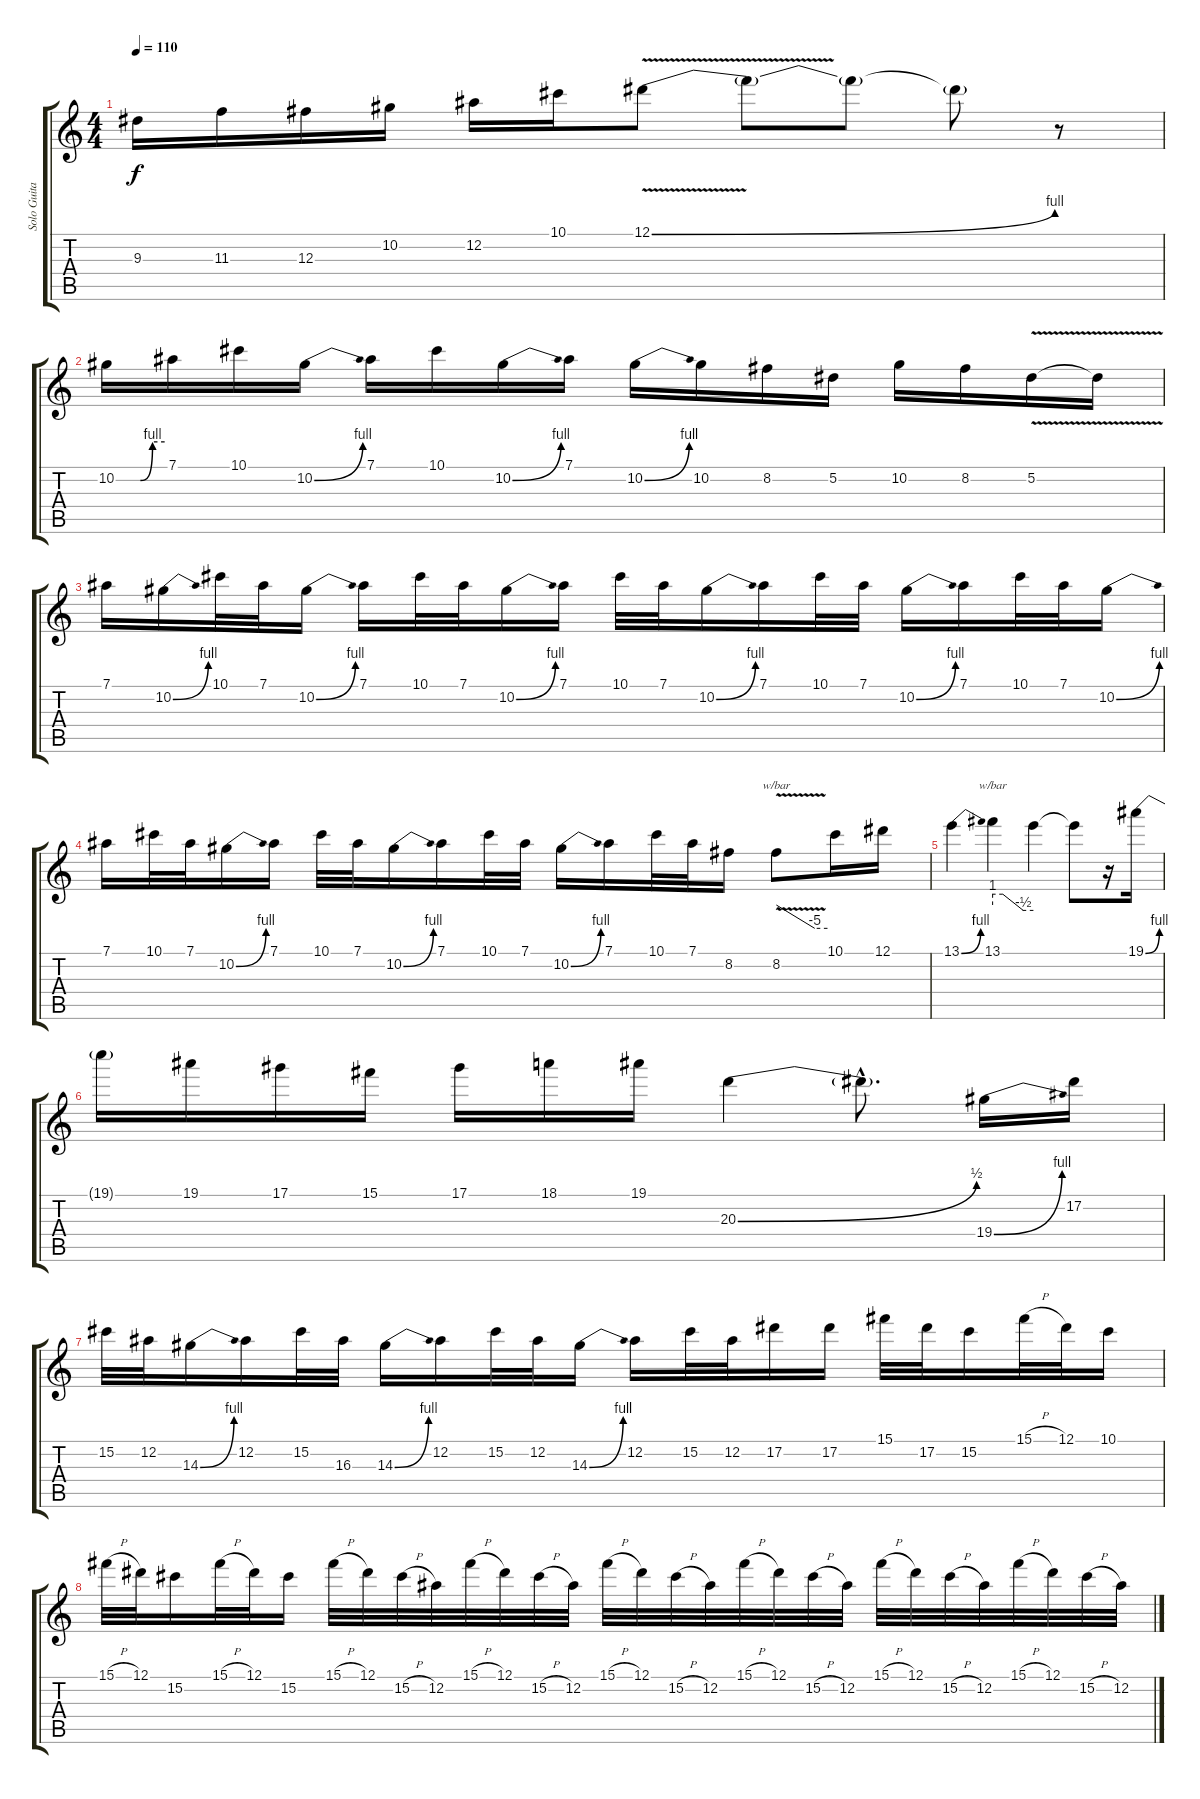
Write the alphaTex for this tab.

\track ("Solo Guitar" "Solo Guita") {instrument distortionguitar}
\staff {score tabs}
\tuning (Eb4 Bb3 Gb3 Db3 Ab2 Eb2) {hide}
\ts (4 4)
\tempo 110
\clef g2
\ks c
9.3.16{dy f} 11.3.16 12.3.16 10.2.16 12.2.16 10.1.16 12.1{be (bend 0 0 60 4) v}.8 12.1{t}.8 12.1{t}.8 12.1{t}.8 r.8 |
10.2{be (custom 0 0 30 0 45 4 60 4)}.16 7.1.16 10.1.16 10.2{be (bend 0 0 60 4)}.16 7.1.16 10.1.16 10.2{be (bend 0 0 60 4)}.16 7.1.16 10.2{be (bend 0 0 60 4)}.16 10.2.16 8.2.16 5.2.16 10.2.16 8.2.16 5.2{v}.16 5.2{t}.16 |
7.1.16 10.2{be (bend 0 0 60 4)}.16 10.1.32 7.1.32 10.2{be (bend 0 0 60 4)}.16 7.1.16 10.1.32 7.1.32 10.2{be (bend 0 0 60 4)}.16 7.1.16 10.1.32 7.1.32 10.2{be (bend 0 0 60 4)}.16 7.1.16 10.1.32 7.1.32 10.2{be (bend 0 0 60 4)}.16 7.1.16 10.1.32 7.1.32 10.2{be (bend 0 0 60 4)}.16 |
7.1.16 10.1.32 7.1.32 10.2{be (bend 0 0 60 4)}.16 7.1.16 10.1.32 7.1.32 10.2{be (bend 0 0 60 4)}.16 7.1.16 10.1.32 7.1.32 10.2{be (bend 0 0 60 4)}.16 7.1.16 10.1.32 7.1.32 8.2.16 8.2{v}.8{tbe (custom default 0 0 45 -20 60 -20)} 10.1.16 12.1.16 |
13.1{be (bend 0 0 60 4)}.4 13.1.4{tbe (custom default 0 4 15 4 45 -2 60 -2)} 13.1{t}.4 13.1{t}.8 r.16 19.1{be (bend 0 0 60 4)}.16 |
19.1{t}.16 19.1.16 17.1.16 15.1.16 17.1.16 18.1.16 19.1.16 20.3{be (bend 0 0 60 2)}.4 20.3{hac t}.8{d} 19.4{be (bend 0 0 60 4)}.16 17.2.16 |
15.2.32 12.2.32 14.3{be (bend 0 0 60 4)}.16 12.2.16 15.2.32 16.3.32 14.3{be (bend 0 0 60 4)}.16 12.2.16 15.2.32 12.2.32 14.3{be (bend 0 0 60 4)}.16 12.2.16 15.2.32 12.2.32 17.2.16 17.2.16 15.1.32 17.2.32 15.2.16 15.1{h}.32 12.1.32 10.1.16 |
15.1{h}.32 12.1.32 15.2.16 15.1{h}.32 12.1.32 15.2.16 15.1{h}.32 12.1.32 15.2{h}.32 12.2.32 15.1{h}.32 12.1.32 15.2{h}.32 12.2.32 15.1{h}.32 12.1.32 15.2{h}.32 12.2.32 15.1{h}.32 12.1.32 15.2{h}.32 12.2.32 15.1{h}.32 12.1.32 15.2{h}.32 12.2.32 15.1{h}.32 12.1.32 15.2{h}.32 12.2.32
